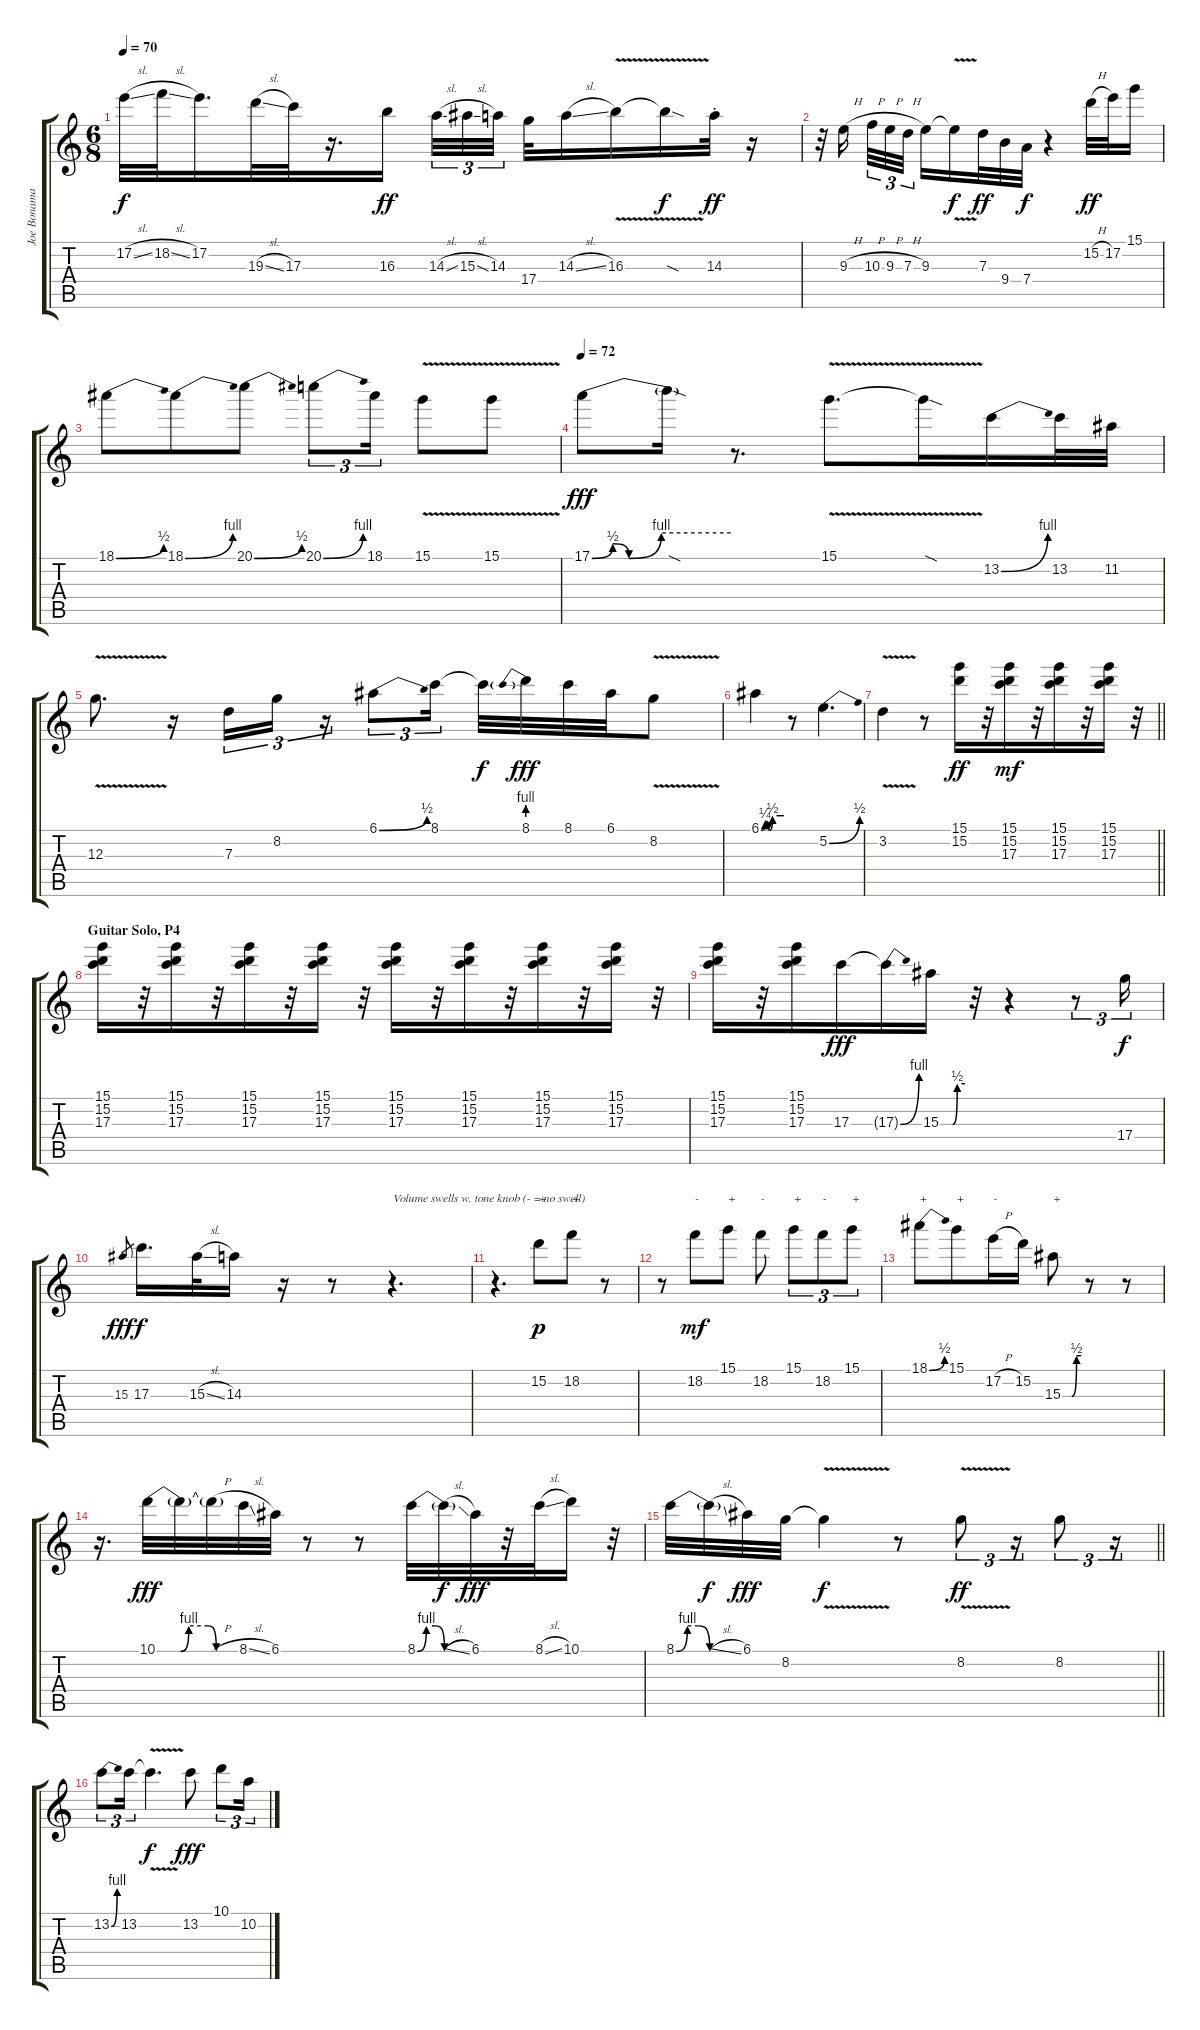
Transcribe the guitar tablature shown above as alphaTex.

\track ("Joe Bonamassa Guitar" "Joe Bonama") {instrument electricguitarjazz}
\staff {score tabs}
\tuning (E4 B3 G3 D3 A2 E2) {hide}
\ts (6 8)
\tempo 70
\clef g2
\ks c
17.2{sl}.32{dy f} 18.2{sl}.32 17.2.16{d} 19.3{sl}.32 17.3.32 r.16{d} 16.3.16{dy ff} 14.3{sl}.32{tu (3 2)} 15.3{sl}.32{tu (3 2)} 14.3.32{tu (3 2) beam splitsecondary} 17.4.32 14.3{sl}.16 16.3{v}.16 16.3{sod t}.16{dy f} 14.3{st}.32{dy ff} r.16 |
r.32 9.3{h}.16{beam splitsecondary} 10.3{h}.32{tu (3 2)} 9.3{h}.32{tu (3 2)} 7.3{h}.32{tu (3 2) beam splitsecondary} 9.3.16 9.3{v t}.16{dy f} 7.3.32{dy ff} 9.4.32 7.4.32{dy f} r.4 15.2{h}.32{dy ff} 17.2.32 15.1.16 |
18.1{be (bend 0 0 60 2)}.8 18.1{be (bend 0 0 60 4)}.8 20.1{be (bend 0 0 60 2)}.8 20.1{be (bend 0 0 60 4)}.8{tu (3 2)} 18.1.16{tu (3 2)} 15.1{v}.8 15.1{v}.8{instrument overdrivenguitar} |
\tempo 72
17.1{be (custom 0 0 9 2 16 0 30 4 60 4)}.8{dy fff volume 16} 17.1{sod t}.16 r.8{d} 15.1{v}.8{d} 15.1{sod t}.16 13.2{be (bend 0 0 60 4)}.16 13.2.32 11.2.32 |
12.3{v}.8{d} r.16 7.3.16{tu (3 2)} 8.2.16{tu (3 2)} r.16{tu (3 2)} 6.1{be (bend 0 0 60 2)}.8{tu (3 2)} 8.1.16{tu (3 2) beam splitsecondary} 8.1{t}.32{dy f} 8.1{be (prebend 0 4 60 4)}.32{dy fff} 8.1.32 6.1.32 8.2{v}.8 |
6.1{be (custom 0 0 10 1 20 0 30 2 50 2 60 2)}.4 r.8 5.2{be (bend 0 0 60 2)}.4{d} |
\barLineRight lightlight
3.2{v}.4 r.8 (15.1 15.2).16{dy ff} r.32 (15.1 15.2 17.3).16{dy mf} r.32 (15.1 15.2 17.3).16 r.32 (15.1 15.2 17.3).16 r.32 |
\section ("" "Guitar Solo, P4")
(15.1 15.2 17.3).16 r.32 (15.1 15.2 17.3).16 r.32 (15.1 15.2 17.3).16 r.32 (15.1 15.2 17.3).16 r.32 (15.1 15.2 17.3).16 r.32 (15.1 15.2 17.3).16 r.32 (15.1 15.2 17.3).16 r.32 (15.1 15.2 17.3).16 r.32 |
(15.1 15.2 17.3).16 r.32 (15.1 15.2 17.3).16 17.3.16{dy fff volume 16} 17.3{be (bend 0 0 60 4) t}.16 15.3{be (custom 0 0 30 0 41 2 60 2)}.16 r.32 r.4 r.8{tu (3 2)} 17.4.16{tu (3 2) dy f} |
15.3.8{gr dy fff} 17.3.16{d dy f} 15.3{sl}.32 14.3.16 r.16 r.8 r.4{d txt "Volume swells w. tone knob (- = no swell)"} |
r.4{d} 15.2.8{txt "+" dy p instrument electricguitarjazz} 18.2.8{txt "+"} r.8 |
r.8 18.2.8{txt "-" dy mf} 15.1.8{txt "+"} 18.2.8{txt "-"} 15.1.8{tu (3 2) txt "+"} 18.2.8{tu (3 2) txt "-"} 15.1.8{tu (3 2) txt "+"} |
18.1{be (bend 0 0 60 2)}.8{txt "+"} 15.1.8{txt "+"} 17.2{h}.16{txt "-"} 15.2.16 15.3{be (custom 0 0 30 0 45 2 60 2)}.8{txt "+"} r.8 r.8 |
r.16{d volume 16 instrument overdrivenguitar} 10.1{be (custom 0 0 17 0 23 4 37 4 43 0 60 0)}.32{dy fff} 10.1{t}.32 10.1{h t}.32 8.1{sl}.32 6.1.32 r.8 r.8 8.1{be (custom 0 0 10 4 20 4 30 0 60 0)}.32 8.1{sl t}.32{dy f} 6.1.32{dy fff} r.32 8.1{sl}.32 10.1.16 r.32 |
\barLineRight lightlight
8.1{be (custom 0 0 10 4 20 4 30 0 60 0)}.32 8.1{sl t}.32{dy f} 6.1.32{dy fff} 8.2.32 8.2{v t}.4{dy f} r.8 8.2{v}.8{tu (3 2) dy ff} r.16{tu (3 2)} 8.2.8{tu (3 2)} r.16{tu (3 2)} |
13.2{be (bend 0 0 60 4)}.8{tu (3 2)} 13.2.16{tu (3 2)} 13.2{v t}.4{d dy f} 13.2.8{dy fff} 10.1.8{tu (3 2)} 10.2.16{tu (3 2)}
